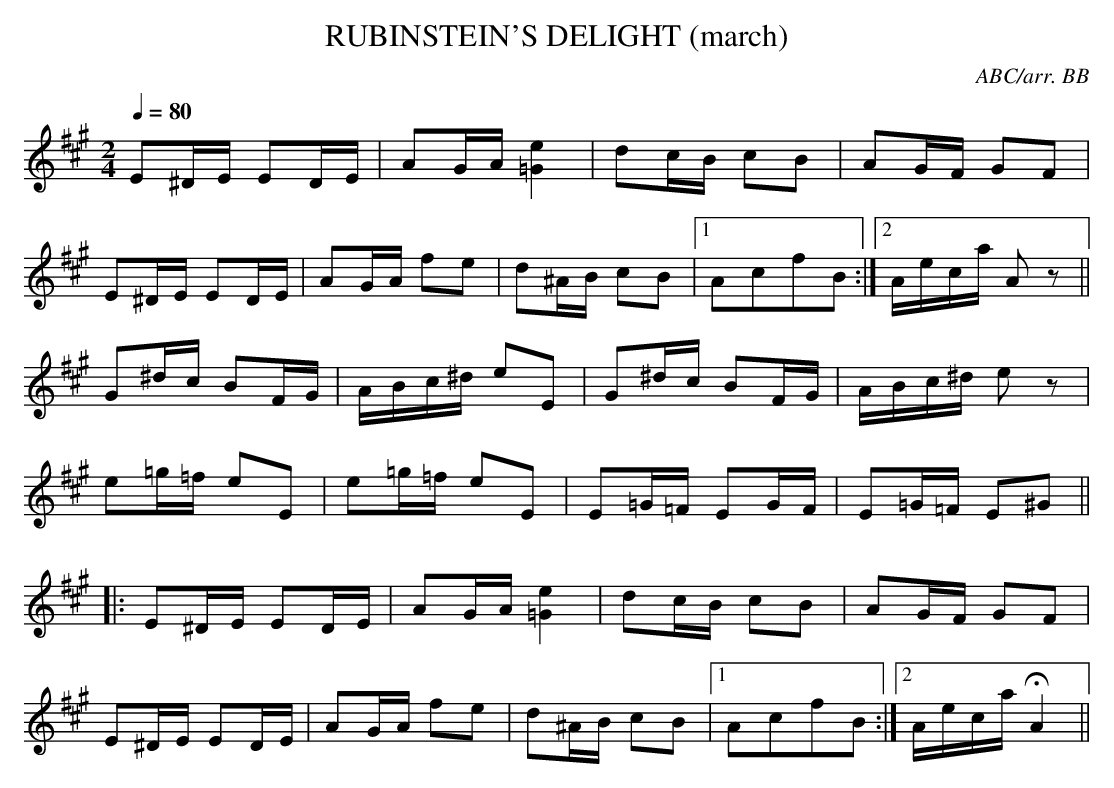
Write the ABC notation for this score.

X:1
T:RUBINSTEIN'S DELIGHT (march)
C:ABC/arr. BB
Y:"Straight Jig"; "Adapted from Rubinstein's 'Melodie' "
Q:1/4=80
M:2/4
L:1/8
K:A
E^D/E/ ED/E/|AG/A/ [e2=G2]|dc/B/ cB|AG/F/ GF |
E^D/E/ ED/E/|AG/A/ fe|d^A/B/ cB |1 AcfB :|2 A/e/c/a/ Az ||
G^d/c/ BF/G/|A/B/c/^d/ eE|G^d/c/ BF/G/|A/B/c/^d/ ez |
e=g/=f/ eE|e=g/=f/ eE|E=G/=F/ EG/F/ |E=G/=F/ E^G ||
|:E^D/E/ ED/E/|AG/A/ [e2=G2]|dc/B/ cB|AG/F/ GF |
E^D/E/ ED/E/|AG/A/ fe|d^A/B/ cB |1 AcfB :|2 A/e/c/a/ HA2 ||
